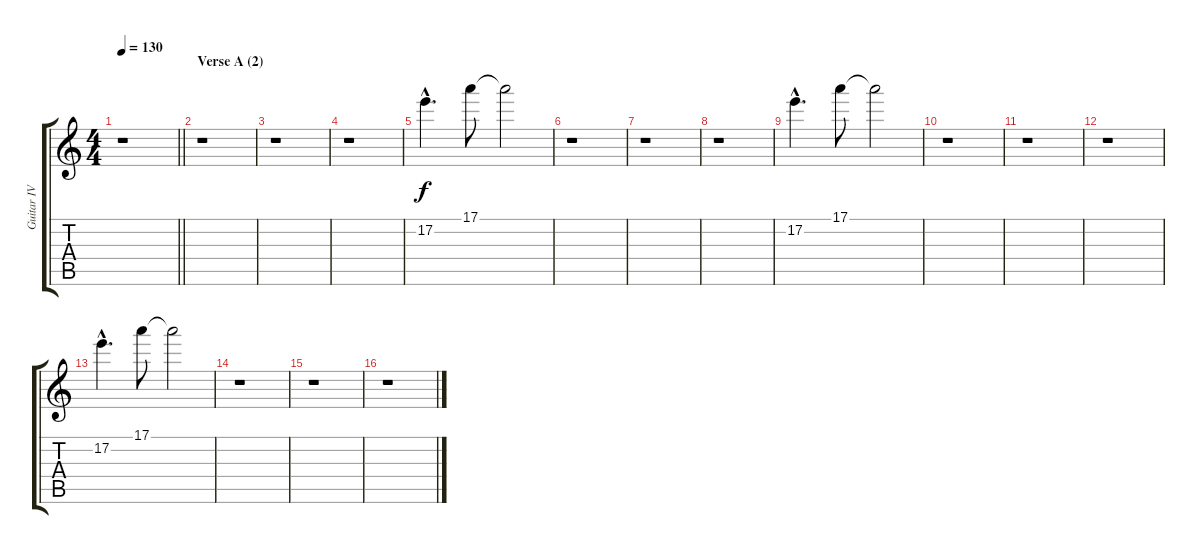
\track ("Guitar IV" "Guitar IV") {instrument distortionguitar}
\staff {score tabs}
\tuning (E4 B3 G3 D3 A2 E2) {hide}
\ts (4 4)
\tempo 130
\clef g2
\barLineRight lightlight
\ks c
r.1{dy f} |
\section ("" "Verse A (2)")
r.1 |
r.1 |
r.1 |
17.2{hac}.4{d} 17.1.8 17.1{t}.2 |
r.1 |
r.1 |
r.1 |
17.2{hac}.4{d} 17.1.8 17.1{t}.2 |
r.1 |
r.1 |
r.1 |
17.2{hac}.4{d} 17.1.8 17.1{t}.2 |
r.1 |
r.1 |
r.1
